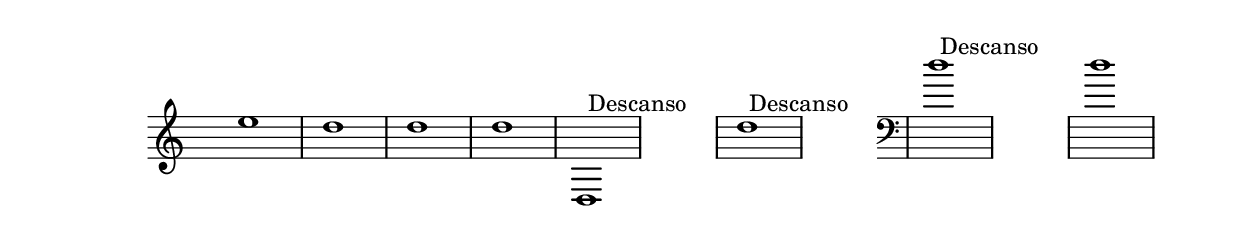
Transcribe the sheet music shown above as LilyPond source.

\version "2.10.33"

%%\header { texidoc="1 - Nota Nova"}

\relative c'' {
  \override Staff.TimeSignature #'transparent = ##t
  \override Score.BarNumber #'transparent = ##t
  \override Score.RehearsalMark #'font-size = #-2


  %% CLARINETE
  \tag #'cl {
    e1
  }
  %% FLAUTA
  \tag #'fl {
    d
  }
  %% OBOÉ
  \tag #'ob {
    d
  }
  %% SAX ALTO
  \tag #'saxa {
    d
  }
  %% SAX TENOR
  \tag #'saxt {
    d,,
  }
  %% SAX GENES
  \tag #'saxg {
    \override Staff.Clef #'transparent = ##t
    \stopStaff
    s^\markup {\hspace #-7 "Descanso"}
  }
  %% TROMPETE
  \tag #'tpt {
    \override Staff.Clef #'transparent = ##f
    \startStaff
    d''
  }
  %% TROMPA
  \tag #'tpa {
    \override Staff.Clef #'transparent = ##t
    \stopStaff
    s^\markup {\hspace #-7 "Descanso"}
  }
  %% TROMBONE
  \tag #'tbn {
    \override Staff.Clef #'transparent = ##f
    \startStaff
    \clef bass
    d
  }
  %% TUBA MIB
  \tag #'tbamib {
    \override Staff.Clef #'transparent = ##t
    \stopStaff
    s^\markup {\hspace #-7 "Descanso"}
  }
  %% TUBA SIB
  \tag #'tbasib {
    \override Staff.Clef #'transparent = ##f
    \startStaff
    \clef bass
    d
  }

  %% END DOCUMENT
}
